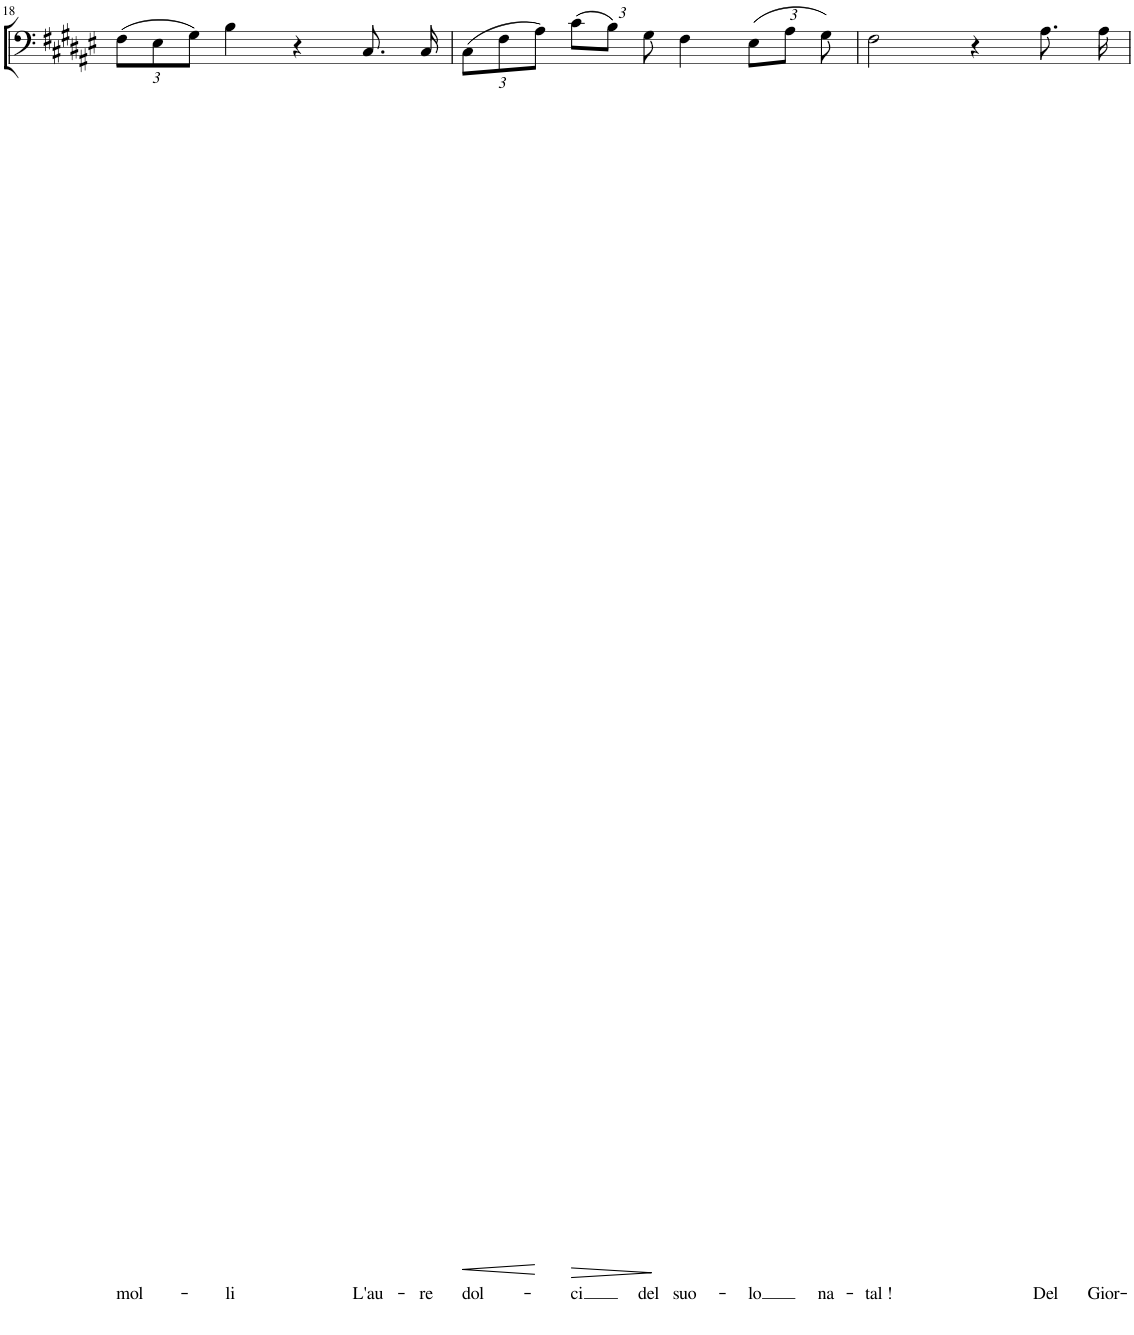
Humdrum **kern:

**kern	**text	**dynam
*part1	*part1	*part1
*staff1	*staff1	*staff1
*I"B	*	*
!!LO:PB:g=z
*clefF4	*	*
*k[f#c#g#d#a#e#]	*	*
*M4/4	*	*
*met(c)	*	*
*Xbrackettup	*	*
=18	=18	=18
!	!LO:LY:b	!
(12F#\L	mol-	.
12E#\	.	.
12G#\J)	.	.
!	!LO:LY:b	!
4B\	-li	.
4r	.	.
!	!LO:LY:b	!
8.C#/	L'au-	.
!	!LO:LY:b	!
16C#/	-re	.
=19	=19	=19
!	!LO:LY:b	!LO:HP:b
(12C#\L	dol-	<
12F#\	.	.
12A#\J)	.	[
!	!LO:LY:b	!LO:HP:b
(12c#\L	-ci	>
12B\J)	.	.
!	!LO:LY:b	!
12G#\	del	]
!	!LO:LY:b	!
4F#\	suo-	.
!	!LO:LY:b	!
(12E#\L	-lo	.
12A#\J	.	.
!	!LO:LY:b	!
12G#\)	na-	.
=20	=20	=20
!	!LO:LY:b	!
2F#\	-tal !	.
4r	.	.
!	!LO:LY:b	!
8.A#\	Del	.
!	!LO:LY:b	!
16A#\	Gior-	.
=	=	=
*-	*-	*-
